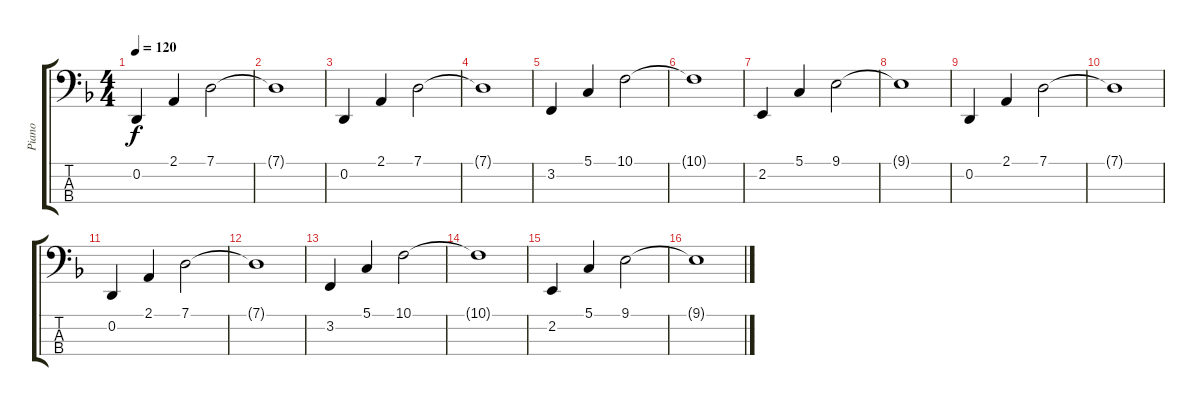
\track ("Piano" "Piano") {instrument acousticgrandpiano}
\staff {score tabs}
\tuning (G2 D2 A1 E1) {hide}
\ts (4 4)
\tempo 120
\clef f4
\ks dminor
0.2.4{dy f} 2.1.4 7.1.2 |
7.1{t}.1 |
0.2.4 2.1.4 7.1.2 |
7.1{t}.1 |
3.2.4 5.1.4 10.1.2 |
10.1{t}.1 |
2.2.4 5.1.4 9.1.2 |
9.1{t}.1 |
0.2.4 2.1.4 7.1.2 |
7.1{t}.1 |
0.2.4 2.1.4 7.1.2 |
7.1{t}.1 |
3.2.4 5.1.4 10.1.2 |
10.1{t}.1 |
2.2.4 5.1.4 9.1.2 |
9.1{t}.1
